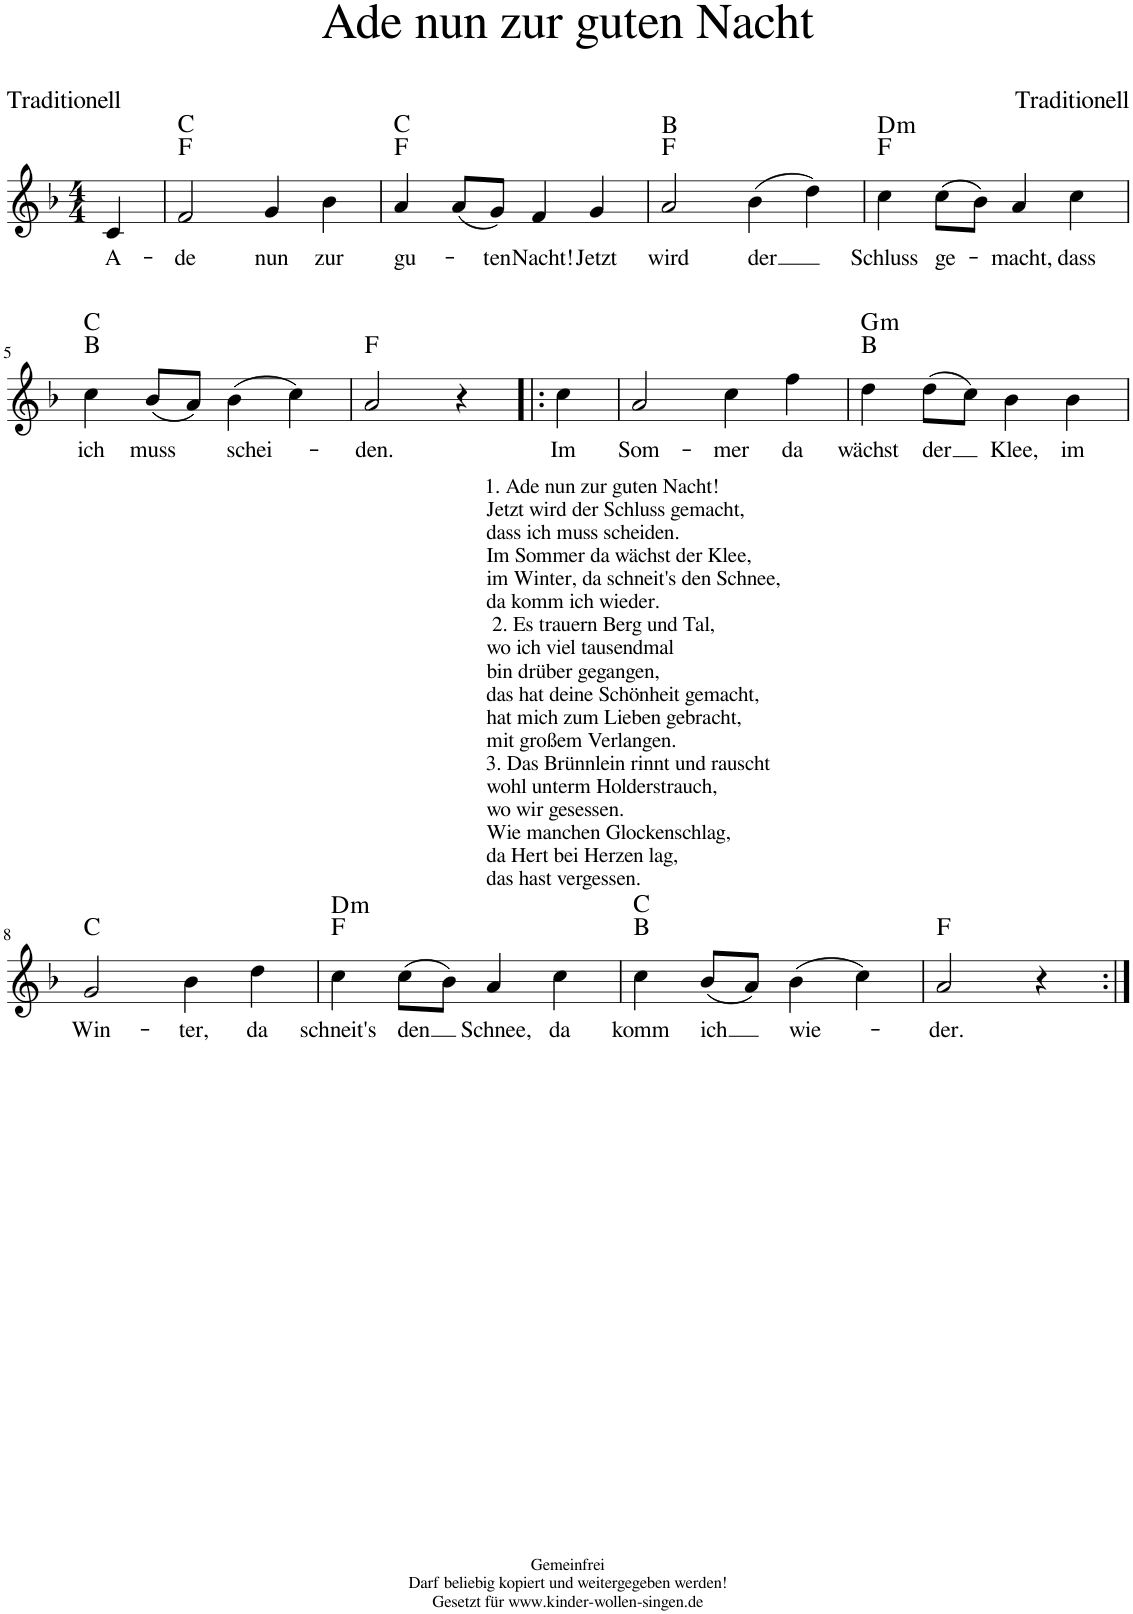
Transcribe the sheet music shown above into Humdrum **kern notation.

**kern	**text	**harte
*part1	*part1	*part1
*staff1	*staff1	*
*I"Voice	*	*
*clefG2	*	*
*k[b-]	*	*
*M4/4	*	*
=	=	=
!	!LO:LY:b	!
4c/	A-	.
=1	=1	=1
!	!LO:LY:b	!
2f/	-de	F:maj C:maj
!	!LO:LY:b	!
4g/	nun	.
!	!LO:LY:b	!
4b-\	zur	.
=2	=2	=2
!	!LO:LY:b	!
4a/	gu-	F:maj C:maj
(8a/L	.	.
!	!LO:LY:b	!
8g/J)	-ten	.
!	!LO:LY:b	!
4f/	Nacht!	.
!	!LO:LY:b	!
4g/	Jetzt	.
=3	=3	=3
!	!LO:LY:b	!
2a/	wird	F:maj B:maj
!	!LO:LY:b	!
(4b-\	der	.
4dd\)	.	.
=4	=4	=4
!	!LO:LY:b	!LO:H:n=2:kt=m
4cc\	Schluss	F:maj D:min
!	!LO:LY:b	!
(8cc\L	ge-	.
8b-\J)	.	.
!	!LO:LY:b	!
4a/	-macht,	.
!	!LO:LY:b	!
4cc\	dass	.
!!LO:LB:g=z
=5	=5	=5
!	!LO:LY:b	!
4cc\	ich	B:maj C:maj
!	!LO:LY:b	!
(8b-/L	muss	.
8a/J)	.	.
!	!LO:LY:b	!
(4b-\	schei-	.
4cc\)	.	.
=5X1	=5X1	=5X1
!	!LO:LY:b	!
2a/	-den.	F:maj
4r	.	.
=5X2!|:	=5X2!|:	=5X2!|:
!	!LO:LY:b	!
4cc\	Im	.
=6	=6	=6
!	!LO:LY:b	!
2a/	Som-	.
!	!LO:LY:b	!
4cc\	-mer	.
!	!LO:LY:b	!
4ff\	da	.
=7	=7	=7
!	!LO:LY:b	!LO:H:n=2:kt=m
4dd\	wächst	B:maj G:min
!	!LO:LY:b	!
(8dd\L	der	.
8cc\J)	.	.
!	!LO:LY:b	!
4b-\	Klee,	.
!	!LO:LY:b	!
4b-\	im	.
!!LO:LB:g=z
=8	=8	=8
!	!LO:LY:b	!
2g/	Win-	C:maj
!	!LO:LY:b	!
4b-\	-ter,	.
!	!LO:LY:b	!
4dd\	da	.
=9	=9	=9
!	!LO:LY:b	!LO:H:n=2:kt=m
4cc\	schneit's	F:maj D:min
!	!LO:LY:b	!
(8cc\L	den	.
8b-\J)	.	.
!LO:TX:a:t=1. Ade nun zur guten Nacht!	!	!
!LO:TX:a:t=Jetzt wird der Schluss gemacht,	!	!
!LO:TX:a:t=dass ich muss scheiden.	!	!
!LO:TX:a:t=Im Sommer da wächst der Klee,	!	!
!LO:TX:a:t=im Winter, da schneit's den Schnee,	!	!
!LO:TX:a:t=da komm ich wieder.	!	!
!LO:TX:a:t=2. Es trauern Berg und Tal,	!	!
!LO:TX:a:t=wo ich viel tausendmal	!	!
!LO:TX:a:t=bin drüber gegangen,	!	!
!LO:TX:a:t=das hat deine Schönheit gemacht,	!	!
!LO:TX:a:t=hat mich zum Lieben gebracht,	!	!
!LO:TX:a:t=mit großem Verlangen.	!	!
!LO:TX:a:t=3. Das Brünnlein rinnt und rauscht	!	!
!LO:TX:a:t=wohl unterm Holderstrauch,	!	!
!LO:TX:a:t=wo wir gesessen.	!	!
!LO:TX:a:t=Wie manchen Glockenschlag,	!	!
!LO:TX:a:t=da Hert bei Herzen lag,	!	!
!LO:TX:a:t=das hast vergessen.	!	!
!	!LO:LY:b	!
4a/	Schnee,	.
!	!LO:LY:b	!
4cc\	da	.
=10	=10	=10
!	!LO:LY:b	!
4cc\	komm	B:maj C:maj
!	!LO:LY:b	!
(8b-/L	ich	.
8a/J)	.	.
!	!LO:LY:b	!
(4b-\	wie-	.
4cc\)	.	.
=10X3	=10X3	=10X3
!	!LO:LY:b	!
2a/	-der.	F:maj
4r	.	.
=:|!	=:|!	=:|!
*-	*-	*-
